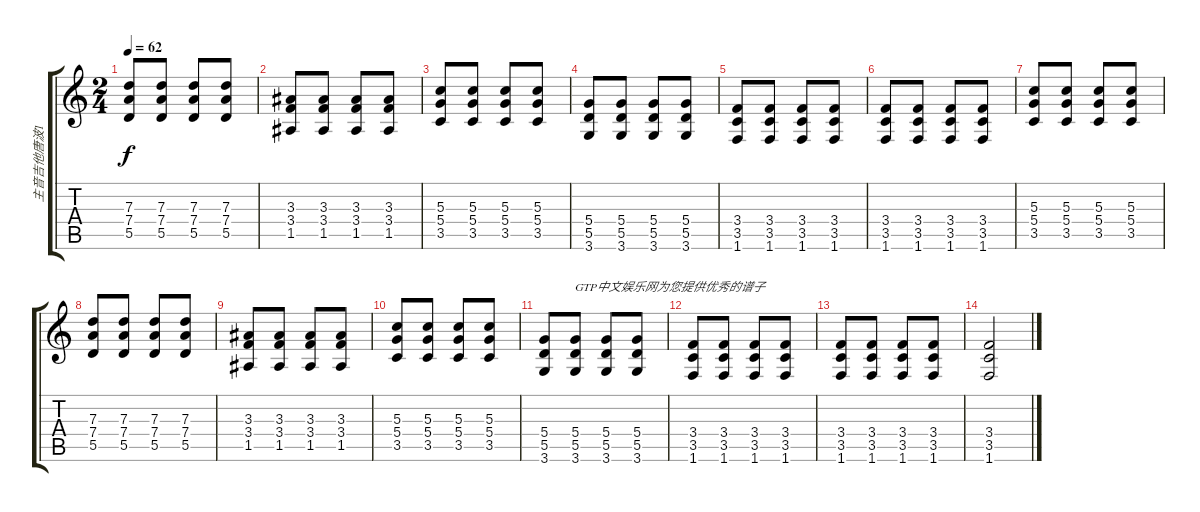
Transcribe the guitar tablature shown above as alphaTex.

\track ("主音吉他唐波1" "主音吉他唐波1") {instrument distortionguitar}
\staff {score tabs}
\tuning (E4 B3 G3 D3 A2 E2) {hide}
\ts (2 4)
\tempo 62
\clef g2
\ks c
(7.3 7.4 5.5).8{dy f} (7.3 7.4 5.5).8 (7.3 7.4 5.5).8 (7.3 7.4 5.5).8 |
(3.3 3.4 1.5).8 (3.3 3.4 1.5).8 (3.3 3.4 1.5).8 (3.3 3.4 1.5).8 |
(5.3 5.4 3.5).8 (5.3 5.4 3.5).8 (5.3 5.4 3.5).8 (5.3 5.4 3.5).8 |
(5.4 5.5 3.6).8 (5.4 5.5 3.6).8 (5.4 5.5 3.6).8 (5.4 5.5 3.6).8 |
(3.4 3.5 1.6).8 (3.4 3.5 1.6).8 (3.4 3.5 1.6).8 (3.4 3.5 1.6).8 |
(3.4 3.5 1.6).8 (3.4 3.5 1.6).8 (3.4 3.5 1.6).8 (3.4 3.5 1.6).8 |
(5.3 5.4 3.5).8 (5.3 5.4 3.5).8 (5.3 5.4 3.5).8 (5.3 5.4 3.5).8 |
(7.3 7.4 5.5).8 (7.3 7.4 5.5).8 (7.3 7.4 5.5).8 (7.3 7.4 5.5).8 |
(3.3 3.4 1.5).8 (3.3 3.4 1.5).8 (3.3 3.4 1.5).8 (3.3 3.4 1.5).8 |
(5.3 5.4 3.5).8 (5.3 5.4 3.5).8 (5.3 5.4 3.5).8 (5.3 5.4 3.5).8 |
(5.4 5.5 3.6).8 (5.4 5.5 3.6).8{txt "GTP中文娱乐网为您提供优秀的谱子"} (5.4 5.5 3.6).8 (5.4 5.5 3.6).8 |
(3.4 3.5 1.6).8 (3.4 3.5 1.6).8 (3.4 3.5 1.6).8 (3.4 3.5 1.6).8 |
(3.4 3.5 1.6).8 (3.4 3.5 1.6).8 (3.4 3.5 1.6).8 (3.4 3.5 1.6).8 |
(3.4 3.5 1.6).2
